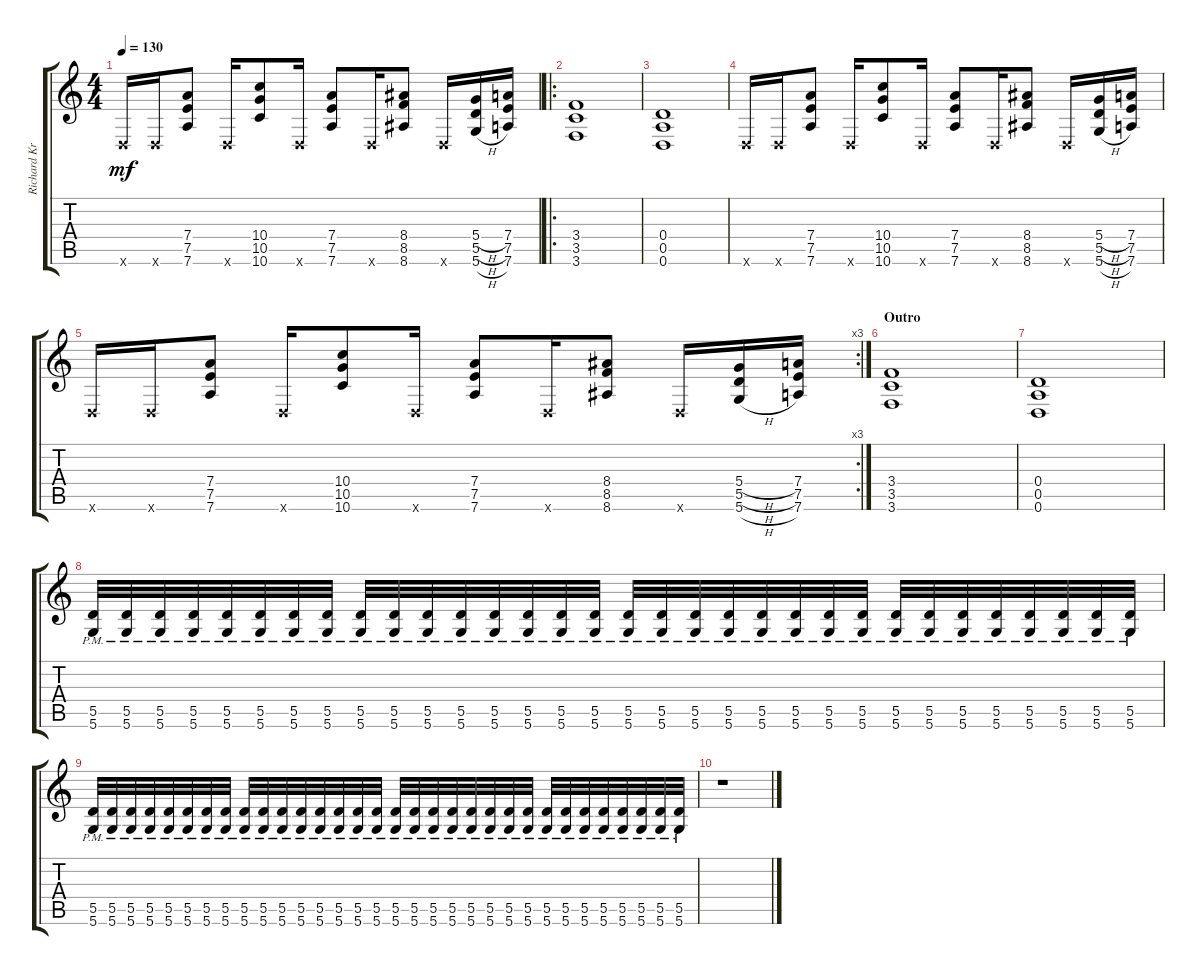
\track ("Richard Kruspe (Right stereo)" "Richard Kr") {instrument distortionguitar}
\staff {score tabs}
\tuning (E4 B3 G3 D3 A2 D2) {hide}
\ts (4 4)
\tempo 130
\clef g2
\ks c
0.6{x}.16{dy mf} 0.6{x}.16 (7.4 7.5 7.6).8 0.6{x}.16 (10.4 10.5 10.6).8 0.6{x}.16 (7.4 7.5 7.6).8 0.6{x}.16 (8.4 8.5 8.6).8 0.6{x}.16 (5.4{h} 5.5{h} 5.6{h}).16 (7.4 7.5 7.6).16 |
\ro
(3.4 3.5 3.6).1 |
(0.4 0.5 0.6).1 |
0.6{x}.16 0.6{x}.16 (7.4 7.5 7.6).8 0.6{x}.16 (10.4 10.5 10.6).8 0.6{x}.16 (7.4 7.5 7.6).8 0.6{x}.16 (8.4 8.5 8.6).8 0.6{x}.16 (5.4{h} 5.5{h} 5.6{h}).16 (7.4 7.5 7.6).16 |
\rc 3
0.6{x}.16 0.6{x}.16 (7.4 7.5 7.6).8 0.6{x}.16 (10.4 10.5 10.6).8 0.6{x}.16 (7.4 7.5 7.6).8 0.6{x}.16 (8.4 8.5 8.6).8 0.6{x}.16 (5.4{h} 5.5{h} 5.6{h}).16 (7.4 7.5 7.6).16 |
\section ("" "Outro")
(3.4 3.5 3.6).1 |
(0.4 0.5 0.6).1 |
(5.5{pm} 5.6{pm}).32 (5.5{pm} 5.6{pm}).32 (5.5{pm} 5.6{pm}).32 (5.5{pm} 5.6{pm}).32 (5.5{pm} 5.6{pm}).32 (5.5{pm} 5.6{pm}).32 (5.5{pm} 5.6{pm}).32 (5.5{pm} 5.6{pm}).32 (5.5{pm} 5.6{pm}).32 (5.5{pm} 5.6{pm}).32 (5.5{pm} 5.6{pm}).32 (5.5{pm} 5.6{pm}).32 (5.5{pm} 5.6{pm}).32 (5.5{pm} 5.6{pm}).32 (5.5{pm} 5.6{pm}).32 (5.5{pm} 5.6{pm}).32 (5.5{pm} 5.6{pm}).32 (5.5{pm} 5.6{pm}).32 (5.5{pm} 5.6{pm}).32 (5.5{pm} 5.6{pm}).32 (5.5{pm} 5.6{pm}).32 (5.5{pm} 5.6{pm}).32 (5.5{pm} 5.6{pm}).32 (5.5{pm} 5.6{pm}).32 (5.5{pm} 5.6{pm}).32 (5.5{pm} 5.6{pm}).32 (5.5{pm} 5.6{pm}).32 (5.5{pm} 5.6{pm}).32 (5.5{pm} 5.6{pm}).32 (5.5{pm} 5.6{pm}).32 (5.5{pm} 5.6{pm}).32 (5.5{pm} 5.6{pm}).32 |
(5.5{pm} 5.6{pm}).32 (5.5{pm} 5.6{pm}).32 (5.5{pm} 5.6{pm}).32 (5.5{pm} 5.6{pm}).32 (5.5{pm} 5.6{pm}).32 (5.5{pm} 5.6{pm}).32 (5.5{pm} 5.6{pm}).32 (5.5{pm} 5.6{pm}).32 (5.5{pm} 5.6{pm}).32 (5.5{pm} 5.6{pm}).32 (5.5{pm} 5.6{pm}).32 (5.5{pm} 5.6{pm}).32 (5.5{pm} 5.6{pm}).32 (5.5{pm} 5.6{pm}).32 (5.5{pm} 5.6{pm}).32 (5.5{pm} 5.6{pm}).32 (5.5{pm} 5.6{pm}).32 (5.5{pm} 5.6{pm}).32 (5.5{pm} 5.6{pm}).32 (5.5{pm} 5.6{pm}).32 (5.5{pm} 5.6{pm}).32 (5.5{pm} 5.6{pm}).32 (5.5{pm} 5.6{pm}).32 (5.5{pm} 5.6{pm}).32 (5.5{pm} 5.6{pm}).32 (5.5{pm} 5.6{pm}).32 (5.5{pm} 5.6{pm}).32 (5.5{pm} 5.6{pm}).32 (5.5{pm} 5.6{pm}).32 (5.5{pm} 5.6{pm}).32 (5.5{pm} 5.6{pm}).32 (5.5{pm} 5.6{pm}).32 |
r.1
